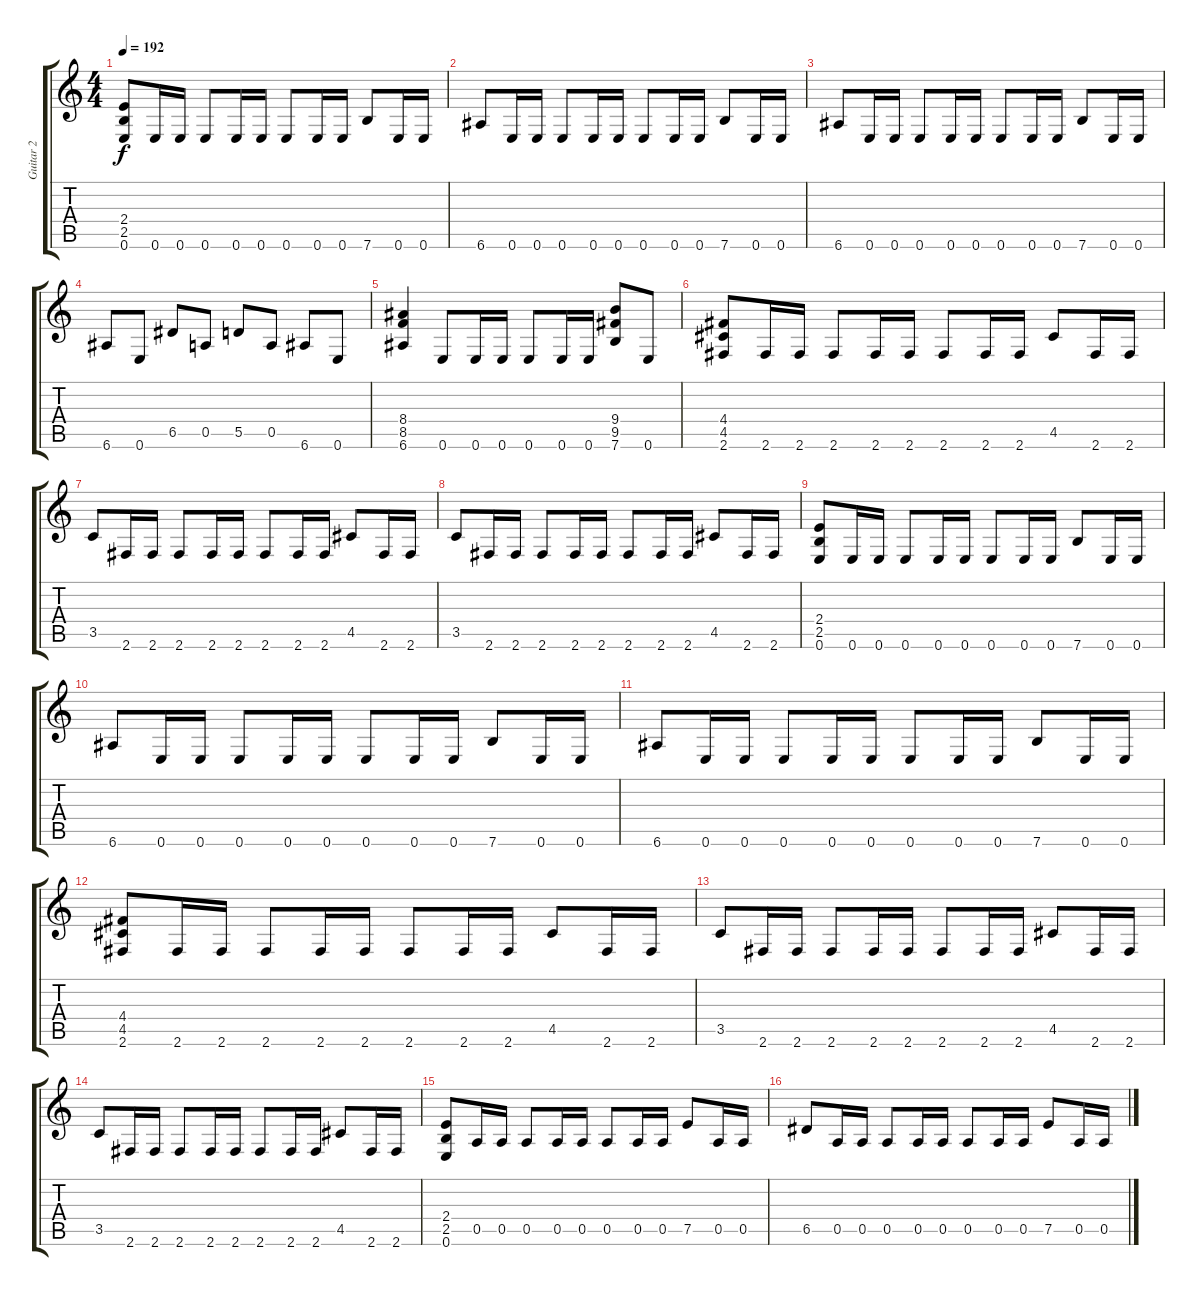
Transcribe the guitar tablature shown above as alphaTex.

\track ("Guitar 2" "Guitar 2") {instrument distortionguitar}
\staff {score tabs}
\tuning (E4 B3 G3 D3 A2 E2) {hide}
\ts (4 4)
\tempo 192
\clef g2
\ks c
(2.4 2.5 0.6).8{dy f} 0.6.16 0.6.16 0.6.8 0.6.16 0.6.16 0.6.8 0.6.16 0.6.16 7.6.8 0.6.16 0.6.16 |
6.6.8 0.6.16 0.6.16 0.6.8 0.6.16 0.6.16 0.6.8 0.6.16 0.6.16 7.6.8 0.6.16 0.6.16 |
6.6.8 0.6.16 0.6.16 0.6.8 0.6.16 0.6.16 0.6.8 0.6.16 0.6.16 7.6.8 0.6.16 0.6.16 |
6.6.8 0.6.8 6.5.8 0.5.8 5.5.8 0.5.8 6.6.8 0.6.8 |
(8.4 8.5 6.6).4 0.6.8 0.6.16 0.6.16 0.6.8 0.6.16 0.6.16 (9.4 9.5 7.6).8 0.6.8 |
(4.4 4.5 2.6).8 2.6.16 2.6.16 2.6.8 2.6.16 2.6.16 2.6.8 2.6.16 2.6.16 4.5.8 2.6.16 2.6.16 |
3.5.8 2.6.16 2.6.16 2.6.8 2.6.16 2.6.16 2.6.8 2.6.16 2.6.16 4.5.8 2.6.16 2.6.16 |
3.5.8 2.6.16 2.6.16 2.6.8 2.6.16 2.6.16 2.6.8 2.6.16 2.6.16 4.5.8 2.6.16 2.6.16 |
(2.4 2.5 0.6).8 0.6.16 0.6.16 0.6.8 0.6.16 0.6.16 0.6.8 0.6.16 0.6.16 7.6.8 0.6.16 0.6.16 |
6.6.8 0.6.16 0.6.16 0.6.8 0.6.16 0.6.16 0.6.8 0.6.16 0.6.16 7.6.8 0.6.16 0.6.16 |
6.6.8 0.6.16 0.6.16 0.6.8 0.6.16 0.6.16 0.6.8 0.6.16 0.6.16 7.6.8 0.6.16 0.6.16 |
(4.4 4.5 2.6).8 2.6.16 2.6.16 2.6.8 2.6.16 2.6.16 2.6.8 2.6.16 2.6.16 4.5.8 2.6.16 2.6.16 |
3.5.8 2.6.16 2.6.16 2.6.8 2.6.16 2.6.16 2.6.8 2.6.16 2.6.16 4.5.8 2.6.16 2.6.16 |
3.5.8 2.6.16 2.6.16 2.6.8 2.6.16 2.6.16 2.6.8 2.6.16 2.6.16 4.5.8 2.6.16 2.6.16 |
(2.4 2.5 0.6).8 0.5.16 0.5.16 0.5.8 0.5.16 0.5.16 0.5.8 0.5.16 0.5.16 7.5.8 0.5.16 0.5.16 |
6.5.8 0.5.16 0.5.16 0.5.8 0.5.16 0.5.16 0.5.8 0.5.16 0.5.16 7.5.8 0.5.16 0.5.16
